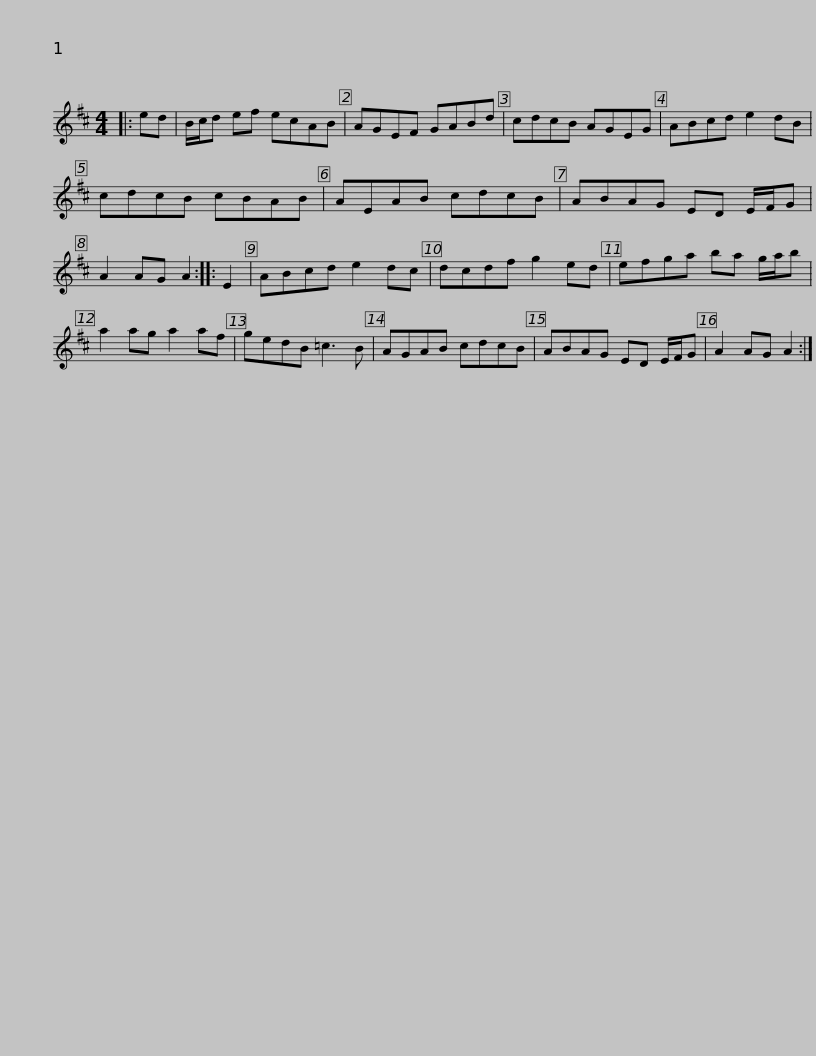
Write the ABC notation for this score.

X:1
L:1/8
M:4/4
I:linebreak $
K:D
V:1 treble
V:1
|: ed | B/c/d ef ecAB | AGEF GABd | cdcB AGEG | ABcd e2 dB | %5
 cdcB cBAB |$ AEAB cdcB | ABAG ED E/F/G | A2 AG A2 :: E2 | %10
 ABcd e2 dc | dcdf g2 ed |$ efga ba g/a/b | a2 ag a2 af | gedB =c3 B | %15
 AGAB cdcB | ABAG ED E/F/G |$ A2 AG A2 :| %18
